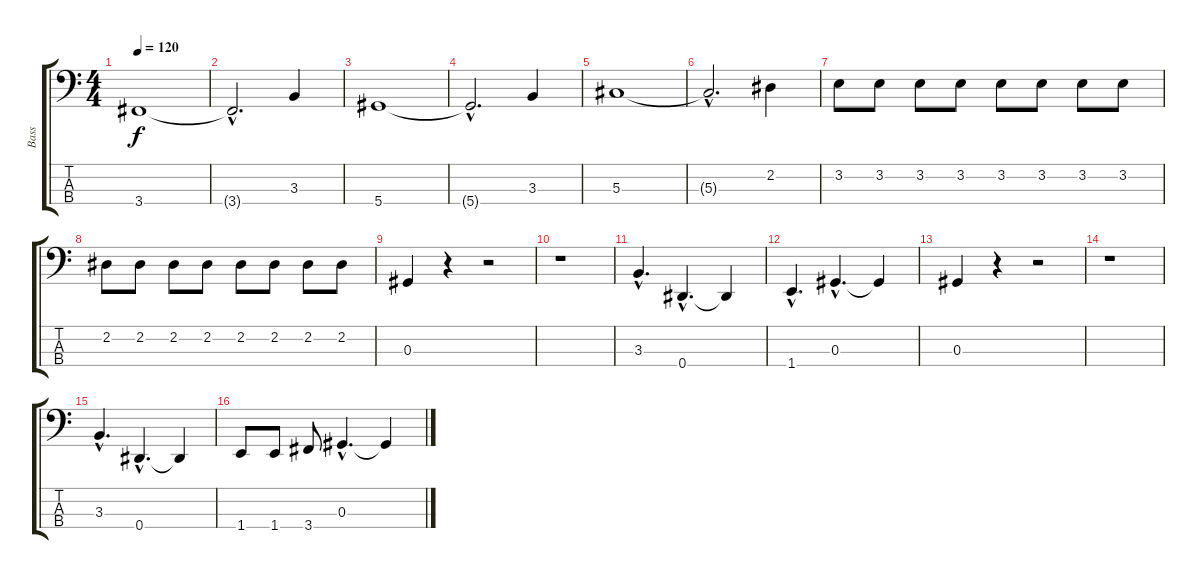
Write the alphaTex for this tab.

\track ("Bass" "Bass") {instrument electricbassfinger}
\staff {score tabs}
\tuning (Gb2 Db2 Ab1 Eb1) {hide}
\ts (4 4)
\tempo 120
\clef f4
\ks c
3.4.1{dy f} |
3.4{hac t}.2{d} 3.3.4 |
5.4.1 |
5.4{hac t}.2{d} 3.3.4 |
5.3.1 |
5.3{hac t}.2{d} 2.2.4 |
3.2.8 3.2.8 3.2.8 3.2.8 3.2.8 3.2.8 3.2.8 3.2.8 |
2.2.8 2.2.8 2.2.8 2.2.8 2.2.8 2.2.8 2.2.8 2.2.8 |
0.3.4 r.4 r.2 |
r.1 |
3.3{hac}.4{d} 0.4{hac}.4{d} 0.4{t}.4 |
1.4{hac}.4{d} 0.3{hac}.4{d} 0.3{t}.4 |
0.3.4 r.4 r.2 |
r.1 |
3.3{hac}.4{d} 0.4{hac}.4{d} 0.4{t}.4 |
1.4.8 1.4.8 3.4.8 0.3{hac}.4{d} 0.3{t}.4
